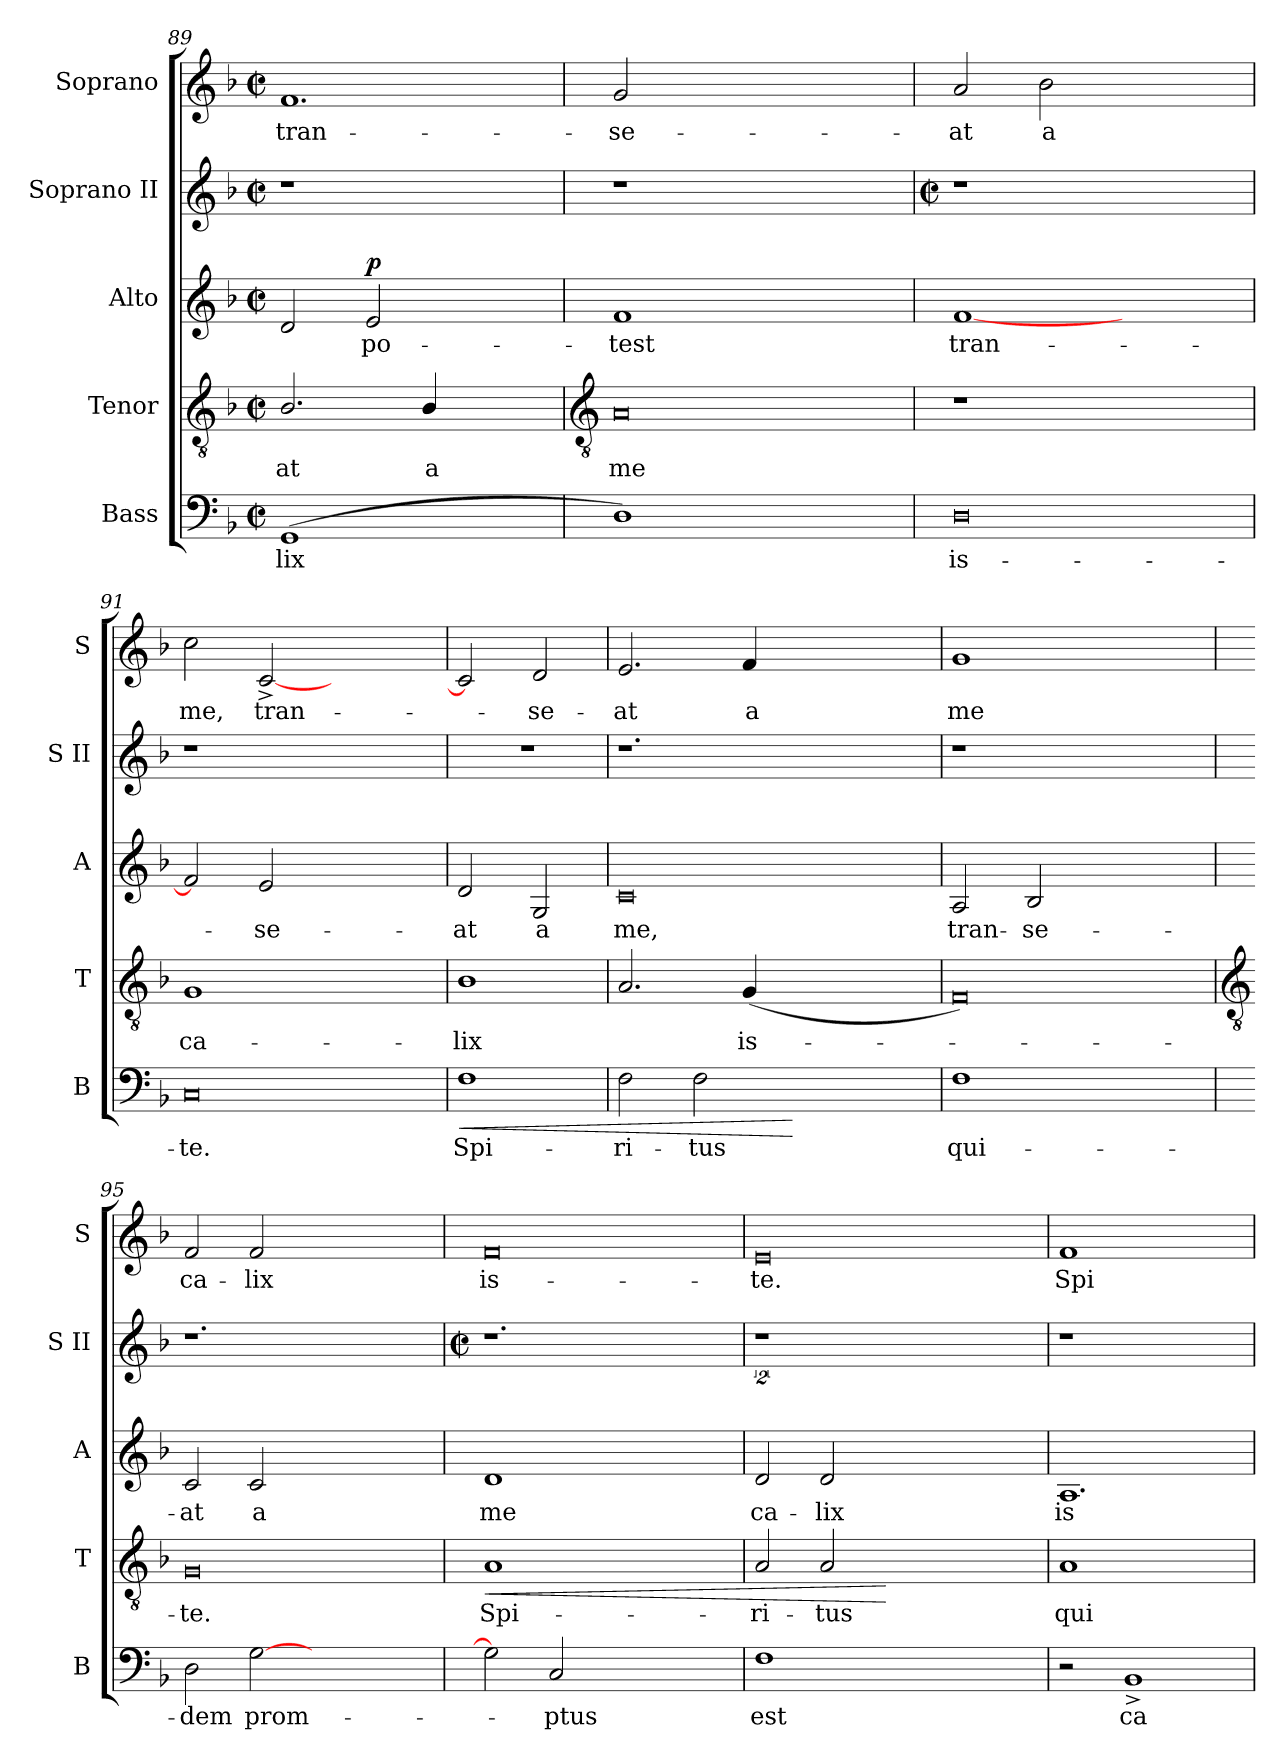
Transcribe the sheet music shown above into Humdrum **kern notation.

**kern	**text	**dynam	**kern	**text	**dynam	**kern	**text	**dynam	**kern	**kern	**text
*part5	*part5	*part5	*part4	*part4	*part4	*part3	*part3	*part3	*part2	*part1	*part1
*staff5	*staff5	*staff5	*staff4	*staff4	*staff4	*staff3	*staff3	*staff3	*staff2	*staff1	*staff1
*I"Bass	*	*	*I"Tenor	*	*	*I"Alto	*	*	*I"Soprano II	*I"Soprano	*
*I'B	*	*	*I'T	*	*	*I'A	*	*	*I'S II	*I'S	*
*clefF4	*	*	*clefGv2	*	*	*clefG2	*	*	*clefG2	*clefG2	*
*k[b-]	*	*	*k[b-]	*	*	*k[b-]	*	*	*k[b-]	*k[b-]	*
*F:	*	*	*F:	*	*	*F:	*	*	*F:	*F:	*
*M2/2	*	*	*M2/2	*	*	*M2/2	*	*	*M2/2	*M2/2	*
*met(c|)	*	*	*met(c|)	*	*	*met(c|)	*	*	*met(c|)	*met(c|)	*
=89	=89	=89	=89	=89	=89	=89	=89	=89	=89	=89	=89
!	!LO:LY:b	!	!	!LO:LY:b	!	!	!	!	!	!	!LO:LY:b
(<1GG	-lix	.	2.B-/	-at	.	2d	.	.	1r	1.f	tran-
!	!	!	!	!	!	!	!LO:LY:b	!LO:DY:b	!	!	!
.	.	.	.	.	.	2e	po-	p	.	.	.
!	!	!	!	!LO:LY:b	!	!	!	!	!	!	!
.	.	.	4B-/	a	.	.	.	.	.	.	.
2ryy	.	.	2ryy	.	.	2ryy	.	.	2ryy	.	.
!!LO:LB:g=z
=90	=90	=90	=90	=90	=90	=90	=90	=90	=90	=90	=90
*	*	*	*clefGv2	*	*	*	*	*	*	*	*
!	!	!	!	!LO:LY:b	!	!	!LO:LY:b	!	!	!	!LO:LY:b
1D)	.	.	0A	me	.	1f	-test	.	1r	2g	-se-
.	.	.	.	.	.	.	.	.	.	1.ryy	.
1ryy	.	.	.	.	.	1ryy	.	.	1ryy	.	.
!!LO:LB:g=z
=91	=91	=91	=91	=91	=91	=91	=91	=91	=91	=91	=91
*	*	*	*	*	*	*	*	*	*M2/2	*	*
*	*	*	*	*	*	*	*	*	*met(c|)	*	*
!	!LO:LY:b	!	!	!	!	!	!LO:LY:b	!	!	!	!LO:LY:b
0D	is-	.	1r	.	.	[1f	tran-	.	1r	2a	-at
!	!	!	!	!	!	!	!	!	!	!	!LO:LY:b
.	.	.	.	.	.	.	.	.	.	2b-	a
.	.	.	1ryy	.	.	1ryy	.	.	1ryy	1ryy	.
!!LO:LB:g=z
=91A	=91A	=91A	=91A	=91A	=91A	=91A	=91A	=91A	=91A	=91A	=91A
!	!LO:LY:b	!	!	!LO:LY:b	!	!	!	!	!	!	!LO:LY:b
0C	-te.	.	1G	ca-	.	2f]	.	.	1r	2cc	me,
!	!	!	!	!	!	!	!LO:LY:b	!	!	!	!LO:LY:b
.	.	.	.	.	.	2e	se-	.	.	[2c^	tran-
.	.	.	1ryy	.	.	1ryy	.	.	1ryy	1ryy	.
=92	=92	=92	=92	=92	=92	=92	=92	=92	=92	=92	=92
!	!LO:LY:b	!LO:HP:b	!	!LO:LY:b	!	!	!LO:LY:b	!	!	!	!
1F	Spi-	<	1B-	-lix	.	2d	-at	.	1r	2c]	.
!	!	!	!	!	!	!	!LO:LY:b	!	!	!	!LO:LY:b
.	.	.	.	.	.	2G	a	.	.	2d	se-
!!LO:LB:g=z
=93	=93	=93	=93	=93	=93	=93	=93	=93	=93	=93	=93
!	!LO:LY:b	!	!	!	!	!	!LO:LY:b	!	!	!	!LO:LY:b
2F	-ri-	.	2.A	.	.	0c	me,	.	1.r	2.e	-at
!	!LO:LY:b	!	!	!	!	!	!	!	!	!	!
2F	-tus	.	.	.	.	.	.	.	.	.	.
!	!	!	!	!LO:LY:b	!	!	!	!	!	!	!LO:LY:b
.	.	.	(<4G	is-	.	.	.	.	.	4f	a
1ryy	.	[	1ryy	.	.	.	.	.	.	1ryy	.
.	.	.	.	.	.	.	.	.	2ryy	.	.
=94	=94	=94	=94	=94	=94	=94	=94	=94	=94	=94	=94
!	!LO:LY:b	!	!	!	!	!	!LO:LY:b	!	!	!	!LO:LY:b
1F	qui-	.	0F)	.	.	2A	tran-	.	1r	1g	me
!	!	!	!	!	!	!	!LO:LY:b	!	!	!	!
.	.	.	.	.	.	2B-	-se-	.	.	.	.
1ryy	.	.	.	.	.	1ryy	.	.	1ryy	1ryy	.
!!LO:LB:g=z
=95	=95	=95	=95	=95	=95	=95	=95	=95	=95	=95	=95
*	*	*	*clefGv2	*	*	*	*	*	*	*	*
!	!LO:LY:b	!	!	!LO:LY:b	!	!	!LO:LY:b	!	!	!	!LO:LY:b
2D	-dem	.	0G	te.	.	2c	-at	.	1.r	2f	ca-
!	!LO:LY:b	!	!	!	!	!	!LO:LY:b	!	!	!	!LO:LY:b
[2G	prom-	.	.	.	.	2c	a	.	.	2f	-lix
1ryy	.	.	.	.	.	1ryy	.	.	.	1ryy	.
.	.	.	.	.	.	.	.	.	2ryy	.	.
!!LO:LB:g=z
=96	=96	=96	=96	=96	=96	=96	=96	=96	=96	=96	=96
*	*	*	*	*	*	*	*	*	*M2/2	*	*
*	*	*	*	*	*	*	*	*	*met(c|)	*	*
!	!	!	!	!LO:LY:b	!LO:HP:b	!	!LO:LY:b	!	!	!	!LO:LY:b
2G]	.	.	1A	Spi-	<	1d	me	.	1.r	0f	is-
!	!LO:LY:b	!	!	!	!	!	!	!	!	!	!
2C	ptus	.	.	.	.	.	.	.	.	.	.
1ryy	.	.	1ryy	.	.	1ryy	.	.	.	.	.
.	.	.	.	.	.	.	.	.	2ryy	.	.
!!LO:LB:g=z
=97	=97	=97	=97	=97	=97	=97	=97	=97	=97	=97	=97
!	!LO:LY:b	!	!	!LO:LY:b	!	!	!LO:LY:b	!	!	!	!LO:LY:b
1F	est	.	2A	-ri-	.	2d	ca-	.	2%5r	0e	-te.
!	!	!	!	!LO:LY:b	!	!	!LO:LY:b	!	!	!	!
.	.	.	2A	-tus	.	2d	-lix	.	.	.	.
1.ryy	.	.	1.ryy	.	[	1.ryy	.	.	.	.	.
.	.	.	.	.	.	.	.	.	.	2ryy	.
!!LO:LB:g=z
=98	=98	=98	=98	=98	=98	=98	=98	=98	=98	=98	=98
!	!	!	!	!LO:LY:b	!	!	!LO:LY:b	!	!	!	!LO:LY:b
2r	.	.	1A	qui-	.	1.A	is-	.	1r	1f	Spi-
!	!LO:LY:b	!	!	!	!	!	!	!	!	!	!
1BB-^	ca-	.	.	.	.	.	.	.	.	.	.
.	.	.	2ryy	.	.	.	.	.	2ryy	2ryy	.
=	=	=	=	=	=	=	=	=	=	=	=
*-	*-	*-	*-	*-	*-	*-	*-	*-	*-	*-	*-
